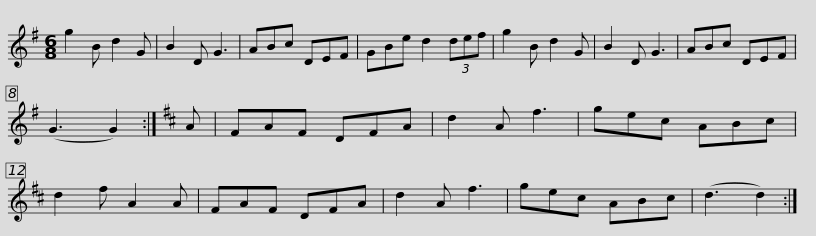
X:1
L:1/8
M:6/8
I:linebreak $
K:G
V:1 treble
V:1
 g2 B d2 G | B2 D G3 | ABc DEF | GBe d2 (3def | g2 B d2 G | %5
 B2 D G3 | ABc DEF | (G3 G2) :|[K:D] A |$ FAF DFA | %10
 d2 A f3 | gec ABc | d2 f A2 A | FAF DFA | d2 A f3 | %15
 gec ABc | (d3 d2) :| %17
